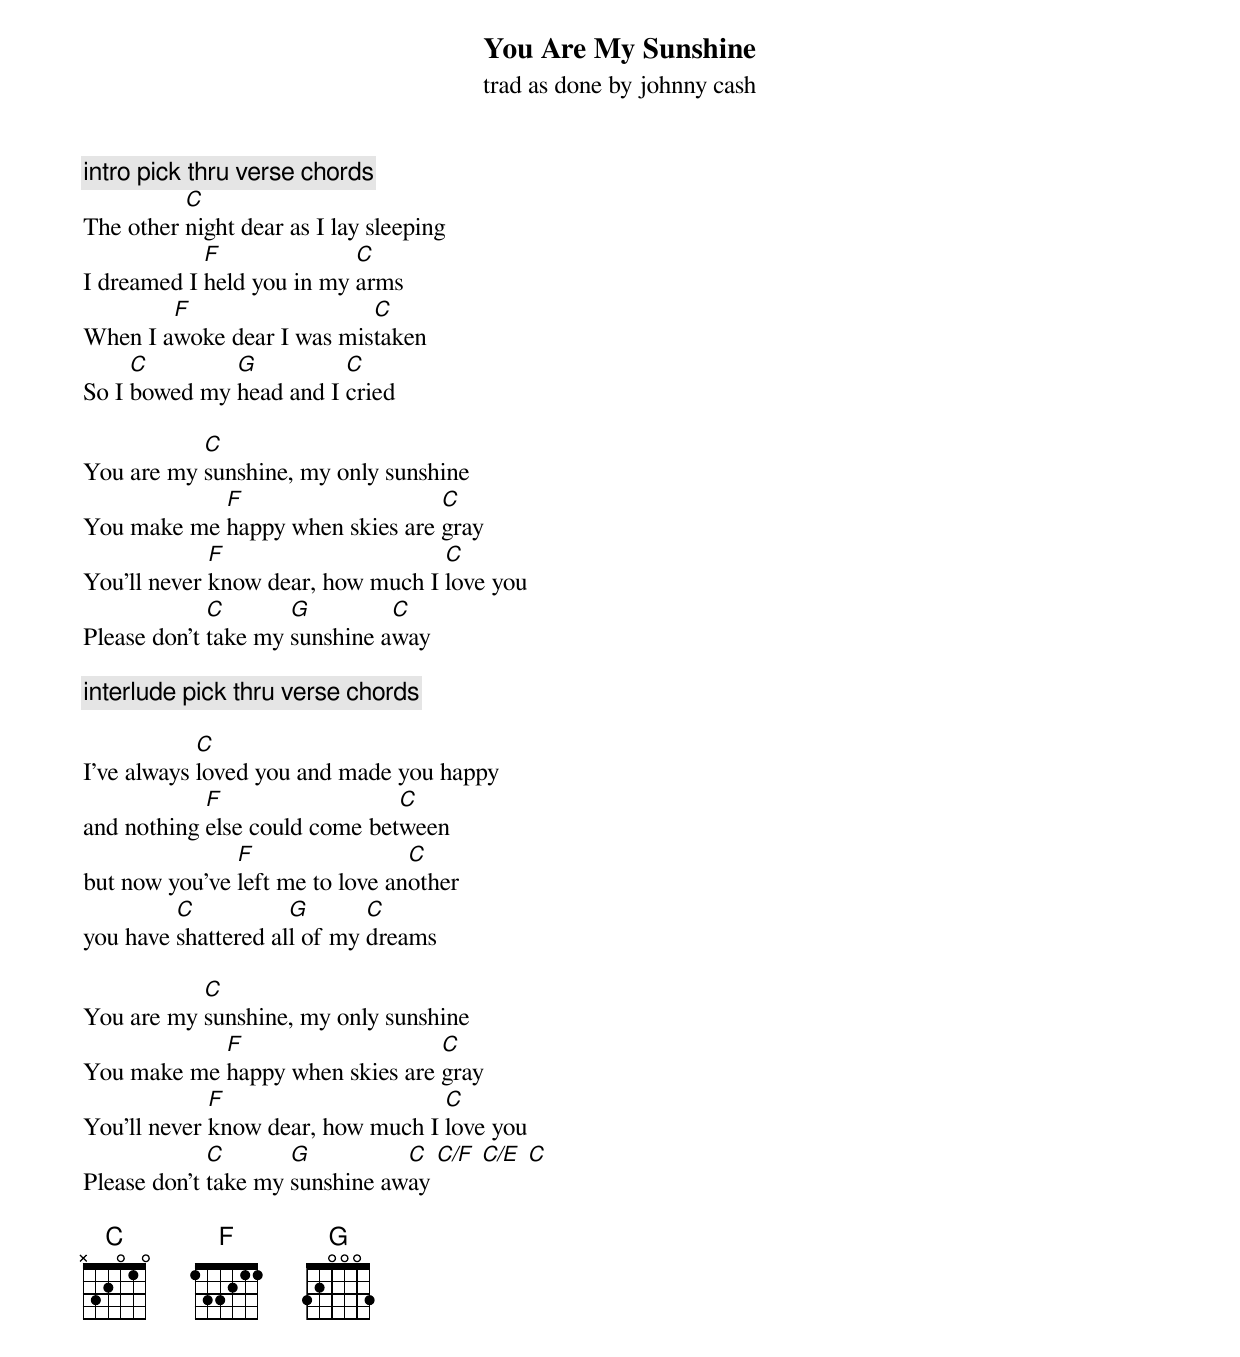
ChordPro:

{title: You Are My Sunshine}
{subtitle: trad as done by johnny cash}

{c:intro pick thru verse chords}
The other [C]night dear as I lay sleeping
I dreamed I [F]held you in my [C]arms
When I a[F]woke dear I was mis[C]taken
So I [C]bowed my [G]head and I [C]cried

You are my [C]sunshine, my only sunshine
You make me [F]happy when skies are [C]gray
You'll never [F]know dear, how much I [C]love you
Please don't [C]take my [G]sunshine a[C]way

{c:interlude pick thru verse chords}

I've always [C]loved you and made you happy
and nothing [F]else could come bet[C]ween
but now you've [F]left me to love an[C]other
you have [C]shattered al[G]l of my [C]dreams

You are my [C]sunshine, my only sunshine
You make me [F]happy when skies are [C]gray
You'll never [F]know dear, how much I [C]love you
Please don't [C]take my [G]sunshine aw[C]ay [C/F] [C/E] [C]

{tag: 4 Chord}
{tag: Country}
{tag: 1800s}
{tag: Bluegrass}
